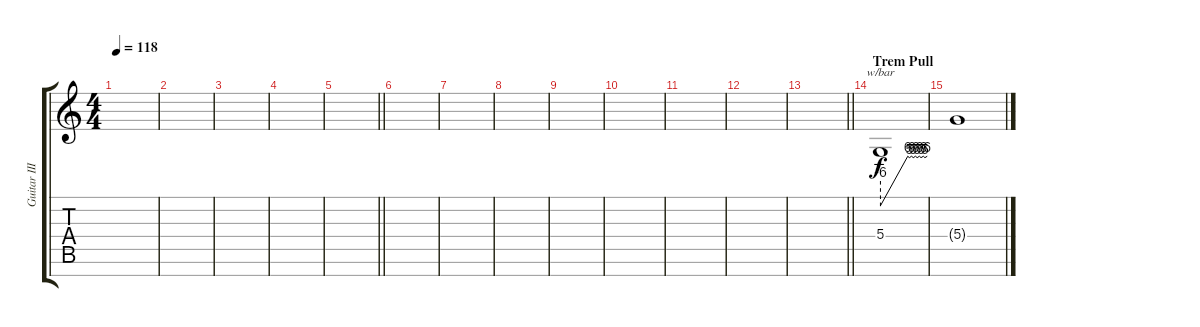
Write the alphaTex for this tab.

\track ("Guitar IIII" "Guitar III") {instrument overdrivenguitar}
\staff {score tabs}
\tuning (E4 B3 G3 D3 A2 E2 B1) {hide}
\ts (4 4)
\tempo 118
\clef g2
\ks c
|
|
|
|
\barLineRight lightlight
|
\section ("" "")
|
|
|
|
|
|
|
\barLineRight lightlight
|
\section ("" "Trem Pull")
5.4.1{tbe (custom default 0 -24 35 24 37 20 40 24 42 20 45 24 47 20 50 24 52 20 55 24 57 20 60 24) instrument guitarharmonics} |
5.4{t}.1
